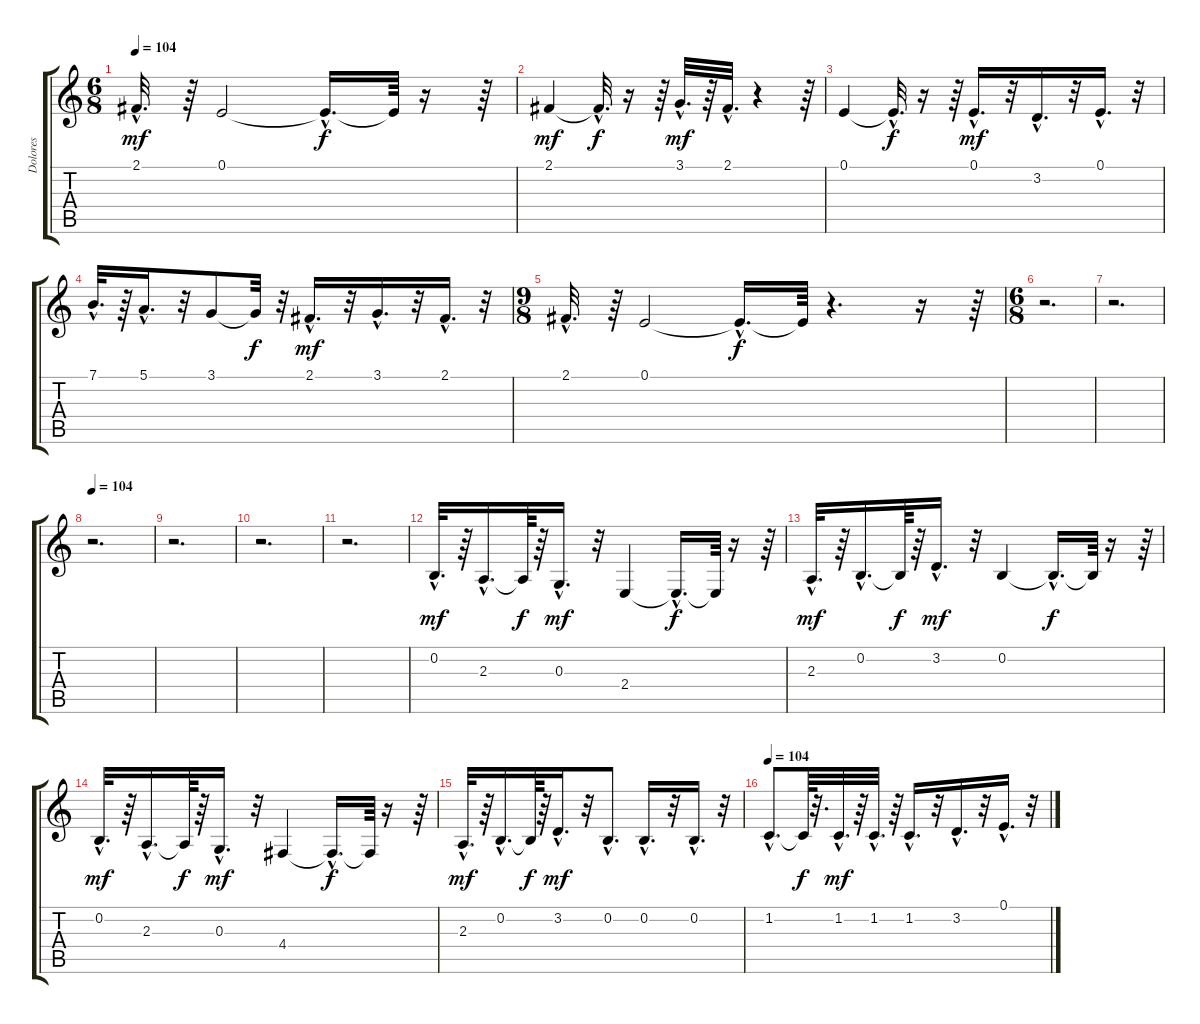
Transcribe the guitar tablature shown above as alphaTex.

\track ("Dolores" "Dolores") {instrument panflute}
\staff {score tabs}
\tuning (E4 B3 G3 D3 A2 E2) {hide}
\ts (6 8)
\tempo 104
\clef g2
\ks c
2.1{hac}.32{d dy mf} r.64 0.1.2 0.1{hac t}.16{d dy f} 0.1{t}.64 r.16 r.64 |
2.1.4{dy mf} 2.1{hac t}.32{d dy f} r.16 r.64 3.1{hac}.32{d dy mf} r.64 2.1{hac}.32{d} r.4 r.64 |
0.1.4 0.1{hac t}.32{d dy f} r.16 r.64 0.1{hac}.16{d dy mf} r.32 3.2{hac}.16{d} r.32 0.1{hac}.16{d} r.32 |
7.1{hac}.32{d} r.64 5.1{hac}.16{d} r.32 3.1.8 3.1{t}.32{dy f} r.32 2.1{hac}.16{d dy mf} r.32 3.1{hac}.16{d} r.32 2.1{hac}.16{d} r.32 |
\ts (9 8)
2.1{hac}.32{d} r.64 0.1.2 0.1{hac t}.16{d dy f} 0.1{t}.64 r.4{d} r.16 r.64 |
\ts (6 8)
r.2{d} |
r.2{d} |
\tempo 104
r.2{d} |
r.2{d} |
r.2{d} |
r.2{d} |
0.2{hac}.32{d dy mf} r.64 2.3{hac}.16{d} 2.3{t}.64{dy f} r.64 0.3{hac}.16{d dy mf} r.32 2.4.4 2.4{hac t}.16{d dy f} 2.4{t}.64 r.16 r.64 |
2.3{hac}.32{d dy mf} r.64 0.2{hac}.16{d} 0.2{t}.64{dy f} r.64 3.2{hac}.16{d dy mf} r.32 0.2.4 0.2{hac t}.16{d dy f} 0.2{t}.64 r.16 r.64 |
0.2{hac}.32{d dy mf} r.64 2.3{hac}.16{d} 2.3{t}.64{dy f} r.64 0.3{hac}.16{d dy mf} r.32 4.4.4 4.4{hac t}.16{d dy f} 4.4{t}.64 r.16 r.64 |
2.3{hac}.32{d dy mf} r.64 0.2{hac}.16{d} 0.2{t}.64{dy f} r.64 3.2{hac}.16{d dy mf} r.32 0.2{hac}.8{d} 0.2{hac}.16{d} r.32 0.2{hac}.16{d} r.32 |
\tempo 104
1.2{hac}.8{d} 1.2{t}.64{dy f} r.32{d} 1.2{hac}.32{d dy mf} r.64 1.2{hac}.32{d} r.64 1.2{hac}.16{d} r.32 3.2{hac}.16{d} r.32 0.1{hac}.16{d} r.32
